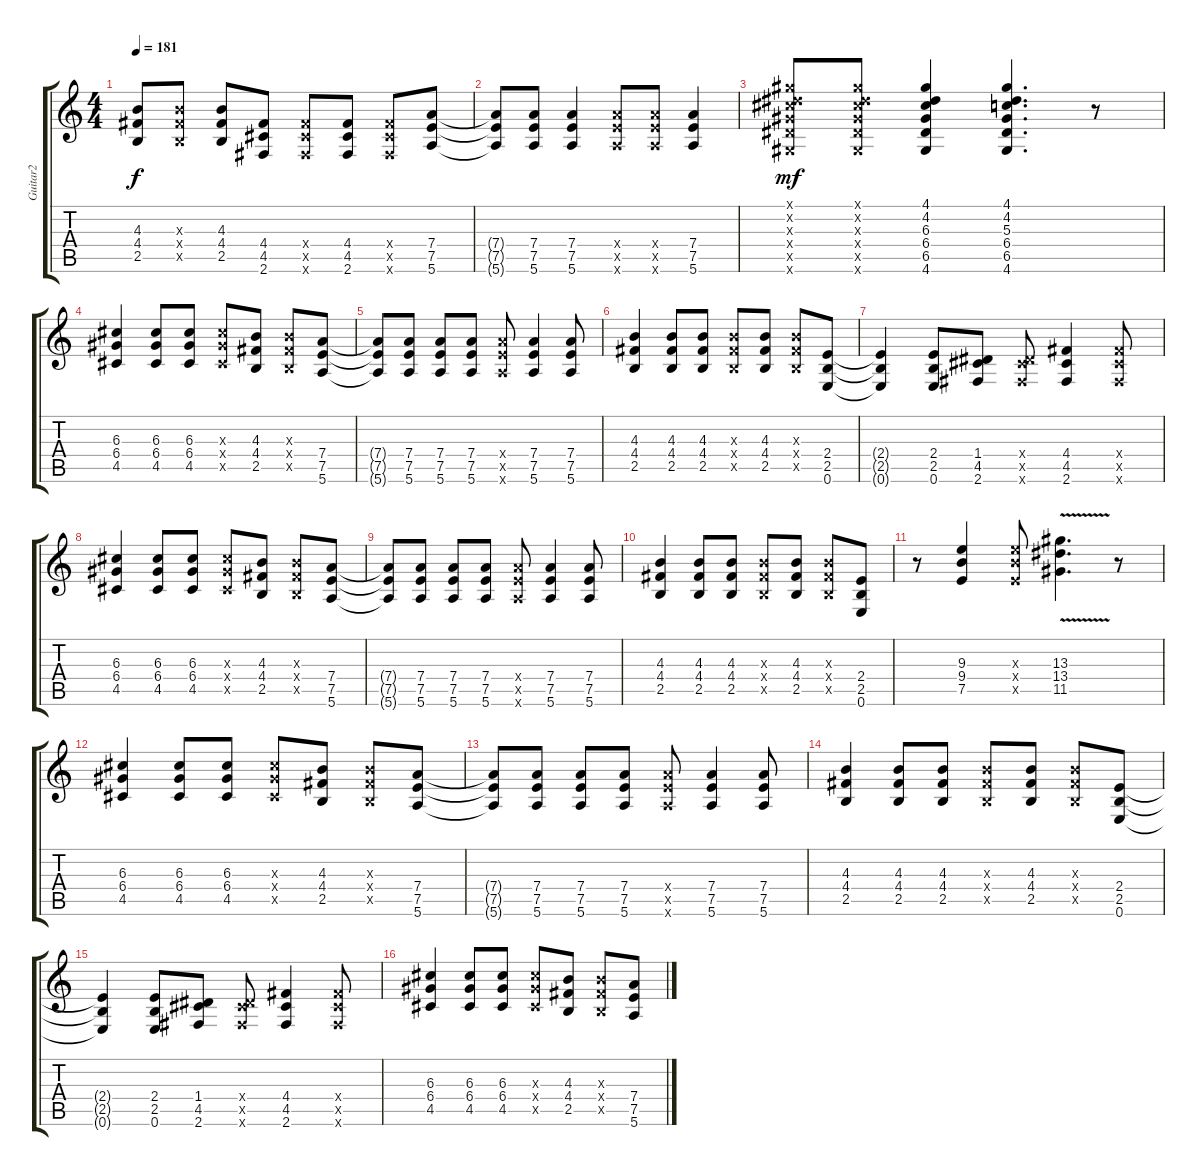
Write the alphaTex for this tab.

\track ("Guitar2" "Guitar2") {instrument overdrivenguitar}
\staff {score tabs}
\tuning (E4 B3 G3 D3 A2 E2) {hide}
\ts (4 4)
\tempo 181
\clef g2
\ks c
(4.3 4.4 2.5).8{dy f} (4.3{x} 4.4{x} 2.5{x}).8 (4.3 4.4 2.5).8 (4.4 4.5 2.6).8 (4.4{x} 4.5{x} 2.6{x}).8 (4.4 4.5 2.6).8 (4.4{x} 4.5{x} 2.6{x}).8 (7.4 7.5 5.6).8 |
(7.4{t} 7.5{t} 5.6{t}).8 (7.4 7.5 5.6).8 (7.4 7.5 5.6).4 (7.4{x} 7.5{x} 5.6{x}).8 (7.4{x} 7.5{x} 5.6{x}).8 (7.4 7.5 5.6).4 |
(4.1{x} 4.2{x} 6.3{x} 6.4{x} 6.5{x} 4.6{x}).8{dy mf} (4.1{x} 4.2{x} 6.3{x} 6.4{x} 6.5{x} 4.6{x}).8 (4.1 4.2 6.3 6.4 6.5 4.6).4 (4.1 4.2 5.3 6.4 6.5 4.6).4{d} r.8 |
(6.3 6.4 4.5).4 (6.3 6.4 4.5).8 (6.3 6.4 4.5).8 (6.3{x} 6.4{x} 4.5{x}).8 (4.3 4.4 2.5).8 (4.3{x} 4.4{x} 2.5{x}).8 (7.4 7.5 5.6).8 |
(7.4{t} 7.5{t} 5.6{t}).8 (7.4 7.5 5.6).8 (7.4 7.5 5.6).8 (7.4 7.5 5.6).8 (7.4{x} 7.5{x} 5.6{x}).8 (7.4 7.5 5.6).4 (7.4 7.5 5.6).8 |
(4.3 4.4 2.5).4 (4.3 4.4 2.5).8 (4.3 4.4 2.5).8 (4.3{x} 4.4{x} 2.5{x}).8 (4.3 4.4 2.5).8 (4.3{x} 4.4{x} 2.5{x}).8 (2.4 2.5 0.6).8 |
(2.4{t} 2.5{t} 0.6{t}).4 (2.4 2.5 0.6).8 (1.4 4.5 2.6).8 (1.4{x} 4.5{x} 2.6{x}).8 (4.4 4.5 2.6).4 (4.4{x} 4.5{x} 2.6{x}).8 |
(6.3 6.4 4.5).4 (6.3 6.4 4.5).8 (6.3 6.4 4.5).8 (6.3{x} 6.4{x} 4.5{x}).8 (4.3 4.4 2.5).8 (4.3{x} 4.4{x} 2.5{x}).8 (7.4 7.5 5.6).8 |
(7.4{t} 7.5{t} 5.6{t}).8 (7.4 7.5 5.6).8 (7.4 7.5 5.6).8 (7.4 7.5 5.6).8 (7.4{x} 7.5{x} 5.6{x}).8 (7.4 7.5 5.6).4 (7.4 7.5 5.6).8 |
(4.3 4.4 2.5).4 (4.3 4.4 2.5).8 (4.3 4.4 2.5).8 (4.3{x} 4.4{x} 2.5{x}).8 (4.3 4.4 2.5).8 (4.3{x} 4.4{x} 2.5{x}).8 (2.4 2.5 0.6).8 |
r.8 (9.3 9.4 7.5).4 (9.3{x} 9.4{x} 7.5{x}).8 (13.3{v} 13.4 11.5).4{d} r.8 |
(6.3 6.4 4.5).4 (6.3 6.4 4.5).8 (6.3 6.4 4.5).8 (6.3{x} 6.4{x} 4.5{x}).8 (4.3 4.4 2.5).8 (4.3{x} 4.4{x} 2.5{x}).8 (7.4 7.5 5.6).8 |
(7.4{t} 7.5{t} 5.6{t}).8 (7.4 7.5 5.6).8 (7.4 7.5 5.6).8 (7.4 7.5 5.6).8 (7.4{x} 7.5{x} 5.6{x}).8 (7.4 7.5 5.6).4 (7.4 7.5 5.6).8 |
(4.3 4.4 2.5).4 (4.3 4.4 2.5).8 (4.3 4.4 2.5).8 (4.3{x} 4.4{x} 2.5{x}).8 (4.3 4.4 2.5).8 (4.3{x} 4.4{x} 2.5{x}).8 (2.4 2.5 0.6).8 |
(2.4{t} 2.5{t} 0.6{t}).4 (2.4 2.5 0.6).8 (1.4 4.5 2.6).8 (1.4{x} 4.5{x} 2.6{x}).8 (4.4 4.5 2.6).4 (4.4{x} 4.5{x} 2.6{x}).8 |
(6.3 6.4 4.5).4 (6.3 6.4 4.5).8 (6.3 6.4 4.5).8 (6.3{x} 6.4{x} 4.5{x}).8 (4.3 4.4 2.5).8 (4.3{x} 4.4{x} 2.5{x}).8 (7.4 7.5 5.6).8
